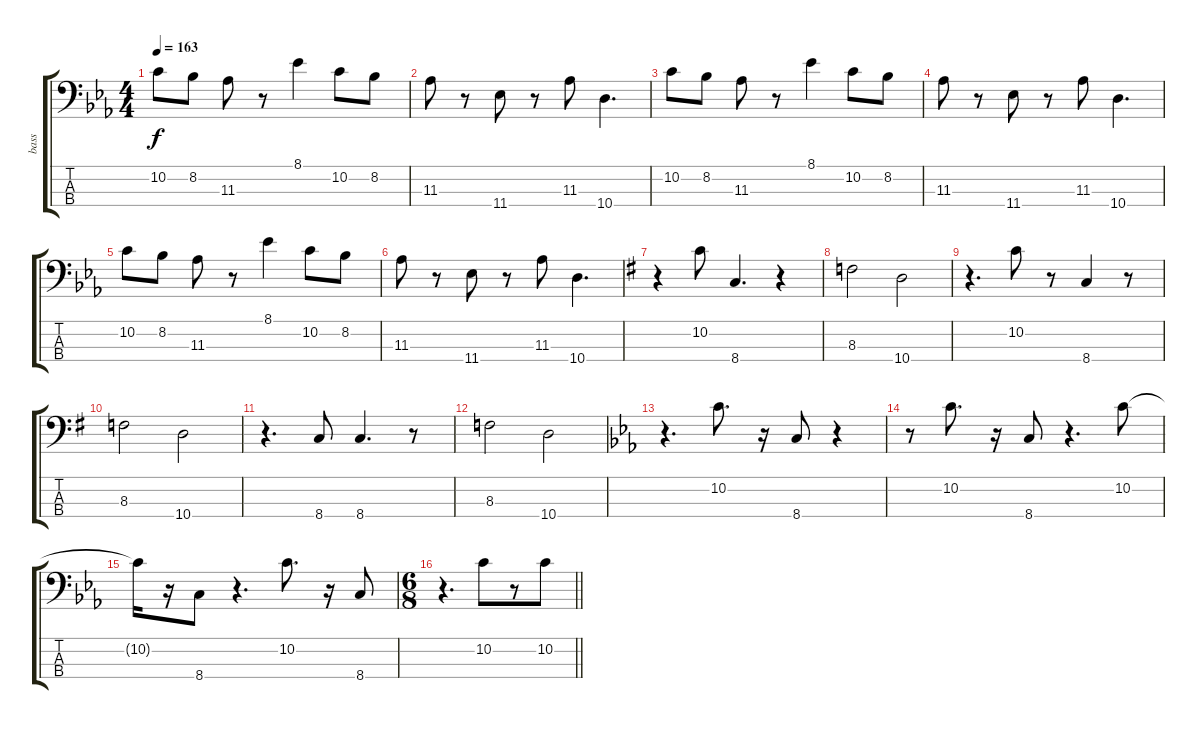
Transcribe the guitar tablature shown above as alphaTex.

\track ("bass" "bass") {instrument electricbasspick}
\staff {score tabs}
\tuning (G2 D2 A1 E1) {hide}
\ts (4 4)
\tempo 163
\clef f4
\ks cminor
10.2.8{dy f} 8.2.8 11.3.8 r.8 8.1.4 10.2.8 8.2.8 |
11.3.8 r.8 11.4.8 r.8 11.3.8 10.4.4{d} |
10.2.8 8.2.8 11.3.8 r.8 8.1.4 10.2.8 8.2.8 |
11.3.8 r.8 11.4.8 r.8 11.3.8 10.4.4{d} |
10.2.8 8.2.8 11.3.8 r.8 8.1.4 10.2.8 8.2.8 |
11.3.8 r.8 11.4.8 r.8 11.3.8 10.4.4{d} |
\ks eminor
r.4 10.2.8 8.4.4{d} r.4 |
8.3.2 10.4.2 |
r.4{d} 10.2.8 r.8 8.4.4 r.8 |
8.3.2 10.4.2 |
r.4{d} 8.4.8 8.4.4{d} r.8 |
8.3.2 10.4.2 |
\ks cminor
r.4{d} 10.2.8{d} r.16 8.4.8 r.4 |
r.8 10.2.8{d} r.16 8.4.8 r.4{d} 10.2.8 |
10.2{t}.16 r.16 8.4.8 r.4{d} 10.2.8{d} r.16 8.4.8 |
\ts (6 8)
\barLineRight lightlight
r.4{d} 10.2.8 r.8 10.2.8
